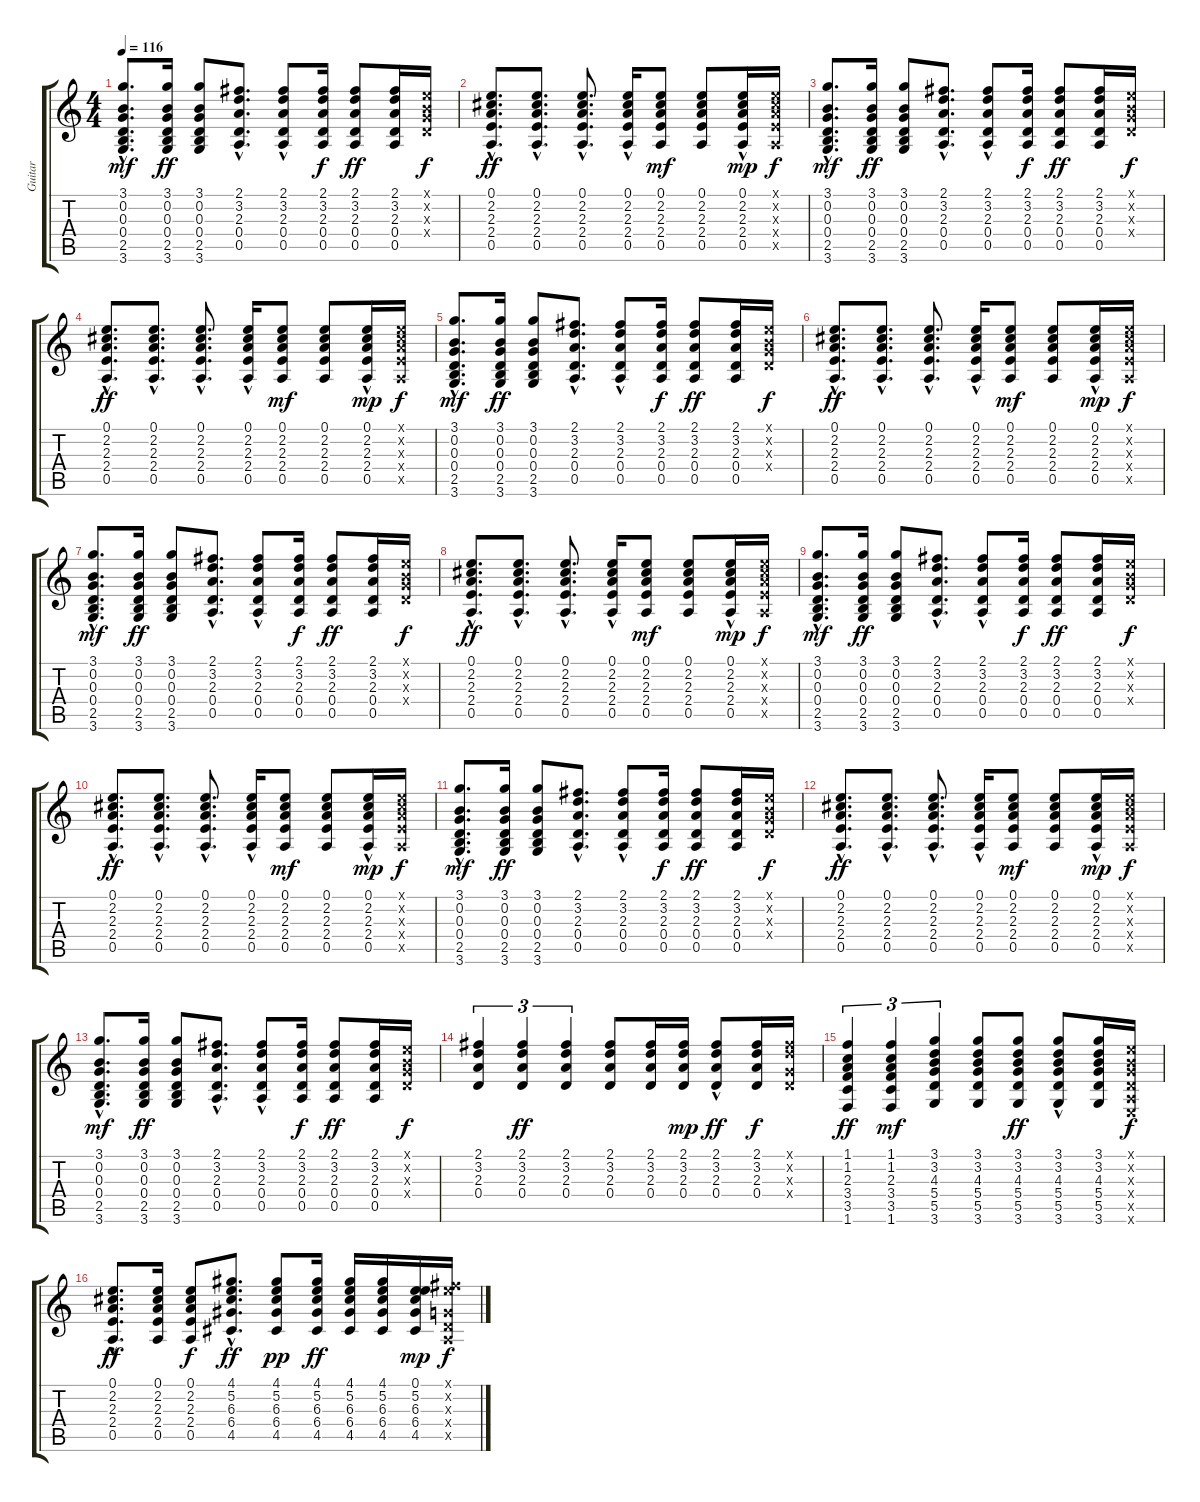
\track ("Guitar" "Guitar") {instrument electricguitarclean}
\staff {score tabs}
\tuning (E4 B3 G3 D3 A2 E2) {hide}
\ts (4 4)
\tempo 116
\clef g2
\ks c
(3.1{hac} 0.2{hac} 0.3{hac} 0.4{hac} 2.5 3.6{hac}).8{d dy mf} (3.1 0.2 0.3 0.4 2.5 3.6).16{dy ff} (3.1 0.2 0.3 0.4 2.5 3.6).8 (2.1{hac} 3.2{hac} 2.3{hac} 0.4{hac} 0.5{hac}).8{d} (2.1{hac} 3.2 2.3 0.4 0.5).8 (2.1 3.2 2.3 0.4 0.5).16{dy f} (2.1 3.2 2.3 0.4 0.5).8{dy ff} (2.1 3.2 2.3 0.4 0.5).16 (0.1{x} 0.2{x} 0.3{x} 0.4{x}).16{dy f} |
(0.1{hac} 2.2{hac} 2.3{hac} 2.4{hac} 0.5{hac}).8{d dy ff} (0.1{hac} 2.2{hac} 2.3{hac} 2.4{hac} 0.5{hac}).8{d} (0.1 2.2{hac} 2.3{hac} 2.4{hac} 0.5).8{d} (0.1 2.2{hac} 2.3{hac} 2.4 0.5).16 (0.1 2.2 2.3 2.4 0.5).8{dy mf} (0.1 2.2 2.3 2.4 0.5).8 (0.1 2.2{hac} 2.3{hac} 2.4 0.5).16{dy mp} (0.1{x} 2.2{x} 2.3{x} 2.4{x} 0.5{x}).16{dy f} |
(3.1{hac} 0.2{hac} 0.3{hac} 0.4{hac} 2.5 3.6{hac}).8{d dy mf} (3.1 0.2 0.3 0.4 2.5 3.6).16{dy ff} (3.1 0.2 0.3 0.4 2.5 3.6).8 (2.1{hac} 3.2{hac} 2.3{hac} 0.4{hac} 0.5{hac}).8{d} (2.1{hac} 3.2 2.3 0.4 0.5).8 (2.1 3.2 2.3 0.4 0.5).16{dy f} (2.1 3.2 2.3 0.4 0.5).8{dy ff} (2.1 3.2 2.3 0.4 0.5).16 (0.1{x} 0.2{x} 0.3{x} 0.4{x}).16{dy f} |
(0.1{hac} 2.2{hac} 2.3{hac} 2.4{hac} 0.5{hac}).8{d dy ff} (0.1{hac} 2.2{hac} 2.3{hac} 2.4{hac} 0.5{hac}).8{d} (0.1 2.2{hac} 2.3{hac} 2.4{hac} 0.5).8{d} (0.1 2.2{hac} 2.3{hac} 2.4 0.5).16 (0.1 2.2 2.3 2.4 0.5).8{dy mf} (0.1 2.2 2.3 2.4 0.5).8 (0.1 2.2{hac} 2.3{hac} 2.4 0.5).16{dy mp} (0.1{x} 2.2{x} 2.3{x} 2.4{x} 0.5{x}).16{dy f} |
(3.1{hac} 0.2{hac} 0.3{hac} 0.4{hac} 2.5 3.6{hac}).8{d dy mf} (3.1 0.2 0.3 0.4 2.5 3.6).16{dy ff} (3.1 0.2 0.3 0.4 2.5 3.6).8 (2.1{hac} 3.2{hac} 2.3{hac} 0.4{hac} 0.5{hac}).8{d} (2.1{hac} 3.2 2.3 0.4 0.5).8 (2.1 3.2 2.3 0.4 0.5).16{dy f} (2.1 3.2 2.3 0.4 0.5).8{dy ff} (2.1 3.2 2.3 0.4 0.5).16 (0.1{x} 0.2{x} 0.3{x} 0.4{x}).16{dy f} |
(0.1{hac} 2.2{hac} 2.3{hac} 2.4{hac} 0.5{hac}).8{d dy ff} (0.1{hac} 2.2{hac} 2.3{hac} 2.4{hac} 0.5{hac}).8{d} (0.1 2.2{hac} 2.3{hac} 2.4{hac} 0.5).8{d} (0.1 2.2{hac} 2.3{hac} 2.4 0.5).16 (0.1 2.2 2.3 2.4 0.5).8{dy mf} (0.1 2.2 2.3 2.4 0.5).8 (0.1 2.2{hac} 2.3{hac} 2.4 0.5).16{dy mp} (0.1{x} 2.2{x} 2.3{x} 2.4{x} 0.5{x}).16{dy f} |
(3.1{hac} 0.2{hac} 0.3{hac} 0.4{hac} 2.5 3.6{hac}).8{d dy mf} (3.1 0.2 0.3 0.4 2.5 3.6).16{dy ff} (3.1 0.2 0.3 0.4 2.5 3.6).8 (2.1{hac} 3.2{hac} 2.3{hac} 0.4{hac} 0.5{hac}).8{d} (2.1{hac} 3.2 2.3 0.4 0.5).8 (2.1 3.2 2.3 0.4 0.5).16{dy f} (2.1 3.2 2.3 0.4 0.5).8{dy ff} (2.1 3.2 2.3 0.4 0.5).16 (0.1{x} 0.2{x} 0.3{x} 0.4{x}).16{dy f} |
(0.1{hac} 2.2{hac} 2.3{hac} 2.4{hac} 0.5{hac}).8{d dy ff} (0.1{hac} 2.2{hac} 2.3{hac} 2.4{hac} 0.5{hac}).8{d} (0.1 2.2{hac} 2.3{hac} 2.4{hac} 0.5).8{d} (0.1 2.2{hac} 2.3{hac} 2.4 0.5).16 (0.1 2.2 2.3 2.4 0.5).8{dy mf} (0.1 2.2 2.3 2.4 0.5).8 (0.1 2.2{hac} 2.3{hac} 2.4 0.5).16{dy mp} (0.1{x} 2.2{x} 2.3{x} 2.4{x} 0.5{x}).16{dy f} |
(3.1{hac} 0.2{hac} 0.3{hac} 0.4{hac} 2.5 3.6{hac}).8{d dy mf} (3.1 0.2 0.3 0.4 2.5 3.6).16{dy ff} (3.1 0.2 0.3 0.4 2.5 3.6).8 (2.1{hac} 3.2{hac} 2.3{hac} 0.4{hac} 0.5{hac}).8{d} (2.1{hac} 3.2 2.3 0.4 0.5).8 (2.1 3.2 2.3 0.4 0.5).16{dy f} (2.1 3.2 2.3 0.4 0.5).8{dy ff} (2.1 3.2 2.3 0.4 0.5).16 (0.1{x} 0.2{x} 0.3{x} 0.4{x}).16{dy f} |
(0.1{hac} 2.2{hac} 2.3{hac} 2.4{hac} 0.5{hac}).8{d dy ff} (0.1{hac} 2.2{hac} 2.3{hac} 2.4{hac} 0.5{hac}).8{d} (0.1 2.2{hac} 2.3{hac} 2.4{hac} 0.5).8{d} (0.1 2.2{hac} 2.3{hac} 2.4 0.5).16 (0.1 2.2 2.3 2.4 0.5).8{dy mf} (0.1 2.2 2.3 2.4 0.5).8 (0.1 2.2{hac} 2.3{hac} 2.4 0.5).16{dy mp} (0.1{x} 2.2{x} 2.3{x} 2.4{x} 0.5{x}).16{dy f} |
(3.1{hac} 0.2{hac} 0.3{hac} 0.4{hac} 2.5 3.6{hac}).8{d dy mf} (3.1 0.2 0.3 0.4 2.5 3.6).16{dy ff} (3.1 0.2 0.3 0.4 2.5 3.6).8 (2.1{hac} 3.2{hac} 2.3{hac} 0.4{hac} 0.5{hac}).8{d} (2.1{hac} 3.2 2.3 0.4 0.5).8 (2.1 3.2 2.3 0.4 0.5).16{dy f} (2.1 3.2 2.3 0.4 0.5).8{dy ff} (2.1 3.2 2.3 0.4 0.5).16 (0.1{x} 0.2{x} 0.3{x} 0.4{x}).16{dy f} |
(0.1{hac} 2.2{hac} 2.3{hac} 2.4{hac} 0.5{hac}).8{d dy ff} (0.1{hac} 2.2{hac} 2.3{hac} 2.4{hac} 0.5{hac}).8{d} (0.1 2.2{hac} 2.3{hac} 2.4{hac} 0.5).8{d} (0.1 2.2{hac} 2.3{hac} 2.4 0.5).16 (0.1 2.2 2.3 2.4 0.5).8{dy mf} (0.1 2.2 2.3 2.4 0.5).8 (0.1 2.2{hac} 2.3{hac} 2.4 0.5).16{dy mp} (0.1{x} 2.2{x} 2.3{x} 2.4{x} 0.5{x}).16{dy f} |
(3.1{hac} 0.2{hac} 0.3{hac} 0.4{hac} 2.5 3.6{hac}).8{d dy mf} (3.1 0.2 0.3 0.4 2.5 3.6).16{dy ff} (3.1 0.2 0.3 0.4 2.5 3.6).8 (2.1{hac} 3.2{hac} 2.3{hac} 0.4{hac} 0.5{hac}).8{d} (2.1{hac} 3.2 2.3 0.4 0.5).8 (2.1 3.2 2.3 0.4 0.5).16{dy f} (2.1 3.2 2.3 0.4 0.5).8{dy ff} (2.1 3.2 2.3 0.4 0.5).16 (0.1{x} 0.2{x} 0.3{x} 0.4{x}).16{dy f} |
(2.1 3.2 2.3 0.4).4{tu (3 2)} (2.1 3.2 2.3 0.4).4{tu (3 2) dy ff} (2.1 3.2 2.3 0.4).4{tu (3 2)} (2.1 3.2 2.3 0.4).8 (2.1 3.2 2.3 0.4).16 (2.1 3.2 2.3 0.4).16{dy mp} (2.1 3.2 2.3{hac} 0.4).8{dy ff} (2.1 3.2 2.3 0.4).16{dy f} (2.1{x} 3.2{x} 0.3{x} 0.4{x}).16 |
(1.1 1.2 2.3 3.4 3.5 1.6).4{tu (3 2) dy ff} (1.1 1.2 2.3 3.4 3.5 1.6).4{tu (3 2) dy mf} (3.1 3.2 4.3 5.4 5.5 3.6).4{tu (3 2)} (3.1 3.2 4.3 5.4 5.5 3.6).8 (3.1 3.2 4.3 5.4 5.5 3.6).8{dy ff} (3.1 3.2 4.3 5.4{hac} 5.5 3.6).8 (3.1 3.2 4.3 5.4 5.5 3.6).16 (0.1{x} 0.2{x} 0.3{x} 0.4{x} 0.5{x} 0.6{x}).16{dy f} |
(0.1{hac} 2.2 2.3{hac} 2.4 0.5{hac}).8{d dy ff} (0.1 2.2 2.3 2.4 0.5).16 (0.1 2.2 2.3 2.4 0.5).8{dy f} (4.1{hac} 5.2{hac} 6.3{hac} 6.4{hac} 4.5{hac}).8{d dy ff} (4.1 5.2 6.3 6.4 4.5).8{dy pp} (4.1 5.2 6.3 6.4 4.5).16{dy ff} (4.1 5.2 6.3 6.4 4.5).16 (4.1 5.2 6.3 6.4 4.5).16 (0.1 5.2 6.3 6.4 4.5).16{dy mp} (0.1{x} 7.2{x} 0.3{x} 0.4{x} 0.5{x}).16{dy f}
